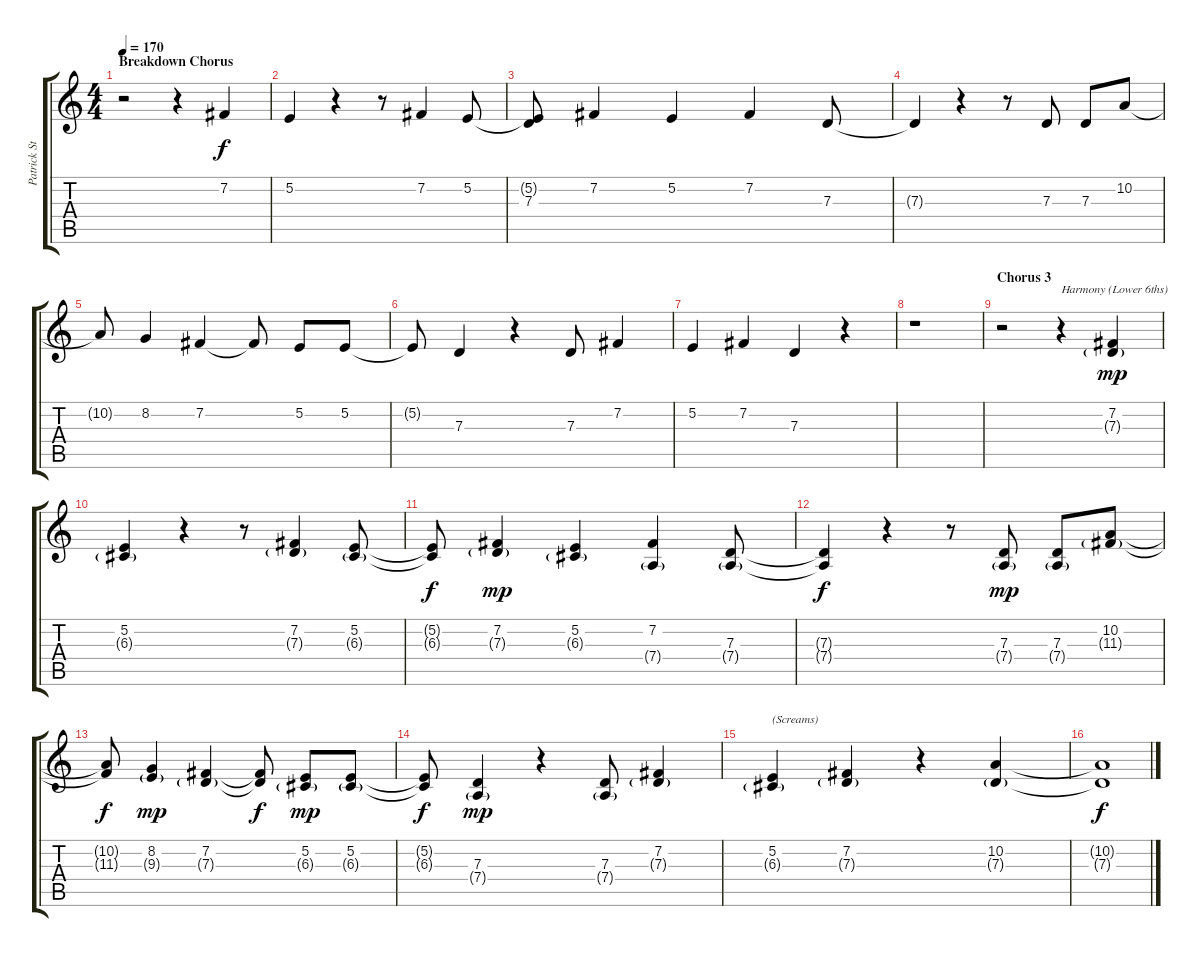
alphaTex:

\track ("Patrick Stump (Lead Vocal and Harmonies)" "Patrick St") {instrument clarinet}
\staff {score tabs}
\tuning (E4 B3 G3 D3 A2 E2) {hide}
\ts (4 4)
\section ("" "Breakdown Chorus")
\tempo 170
\clef g2
\ks c
r.2{dy f} r.4 7.2.4 |
5.2.4 r.4 r.8 7.2.4 5.2.8 |
(5.2{t} 7.3{t}).8 7.2.4 5.2.4 7.2.4 7.3.8 |
7.3{t}.4 r.4 r.8 7.3.8 7.3.8 10.2.8 |
10.2{t}.8 8.2.4 7.2.4 7.2{t}.8 5.2.8 5.2.8 |
5.2{t}.8 7.3.4 r.4 7.3.8 7.2.4 |
5.2.4 7.2.4 7.3.4 r.4 |
r.1 |
\section ("" "Chorus 3")
r.2 r.4{txt "Harmony (Lower 6ths)"} (7.2 7.3{g}).4{dy mp} |
(5.2 6.3{g}).4 r.4 r.8 (7.2 7.3{g}).4 (5.2 6.3{g}).8 |
(5.2{t} 6.3{t}).8{dy f} (7.2 7.3{g}).4{dy mp} (5.2 6.3{g}).4 (7.2 7.4{g}).4 (7.3 7.4{g}).8 |
(7.3{t} 7.4{t}).4{dy f} r.4 r.8 (7.3 7.4{g}).8{dy mp} (7.3 7.4{g}).8 (10.2 11.3{g}).8 |
(10.2{t} 11.3{t}).8{dy f} (8.2 9.3{g}).4{dy mp} (7.2 7.3{g}).4 (7.2{t} 7.3{t}).8{dy f} (5.2 6.3{g}).8{dy mp} (5.2 6.3{g}).8 |
(5.2{t} 6.3{t}).8{dy f} (7.3 7.4{g}).4{dy mp} r.4 (7.3 7.4{g}).8 (7.2 7.3{g}).4 |
(5.2 6.3{g}).4{txt "(Screams)"} (7.2 7.3{g}).4 r.4 (10.2 7.3{g}).4 |
(10.2{t} 7.3{t}).1{dy f}
